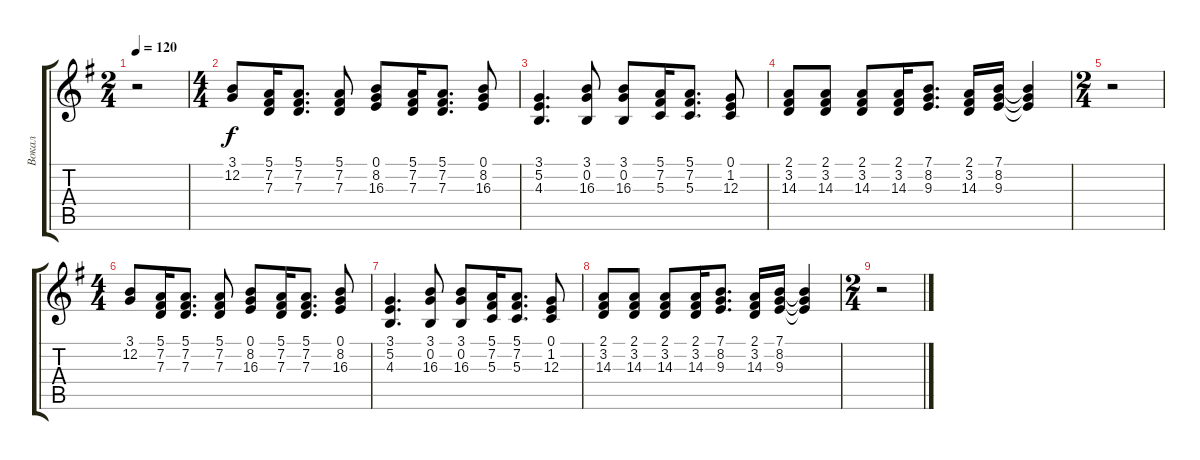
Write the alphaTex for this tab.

\track ("Вокал" "Вокал") {instrument drawbarorgan}
\staff {score tabs}
\tuning (E4 B3 G3 D3 A2 E2) {hide}
\ts (2 4)
\tempo 120
\clef g2
\ks g
r.2{dy f} |
\ts (4 4)
(3.1 12.2).8 (5.1 7.2 7.3).16 (5.1 7.2 7.3).8{d} (5.1 7.2 7.3).8 (0.1 8.2 16.3).8 (5.1 7.2 7.3).16 (5.1 7.2 7.3).8{d} (0.1 8.2 16.3).8 |
(3.1 5.2 4.3).4{d} (3.1 0.2 16.3).8 (3.1 0.2 16.3).8 (5.1 7.2 5.3).16 (5.1 7.2 5.3).8{d} (0.1 1.2 12.3).8 |
(2.1 3.2 14.3).8 (2.1 3.2 14.3).8 (2.1 3.2 14.3).8 (2.1 3.2 14.3).16 (7.1 8.2 9.3).8{d} (2.1 3.2 14.3).16 (7.1 8.2 9.3).16 (7.1{t} 8.2{t} 9.3{t}).4 |
\ts (2 4)
r.2 |
\ts (4 4)
(3.1 12.2).8 (5.1 7.2 7.3).16 (5.1 7.2 7.3).8{d} (5.1 7.2 7.3).8 (0.1 8.2 16.3).8 (5.1 7.2 7.3).16 (5.1 7.2 7.3).8{d} (0.1 8.2 16.3).8 |
(3.1 5.2 4.3).4{d} (3.1 0.2 16.3).8 (3.1 0.2 16.3).8 (5.1 7.2 5.3).16 (5.1 7.2 5.3).8{d} (0.1 1.2 12.3).8 |
(2.1 3.2 14.3).8 (2.1 3.2 14.3).8 (2.1 3.2 14.3).8 (2.1 3.2 14.3).16 (7.1 8.2 9.3).8{d} (2.1 3.2 14.3).16 (7.1 8.2 9.3).16 (7.1{t} 8.2{t} 9.3{t}).4 |
\ts (2 4)
r.2
